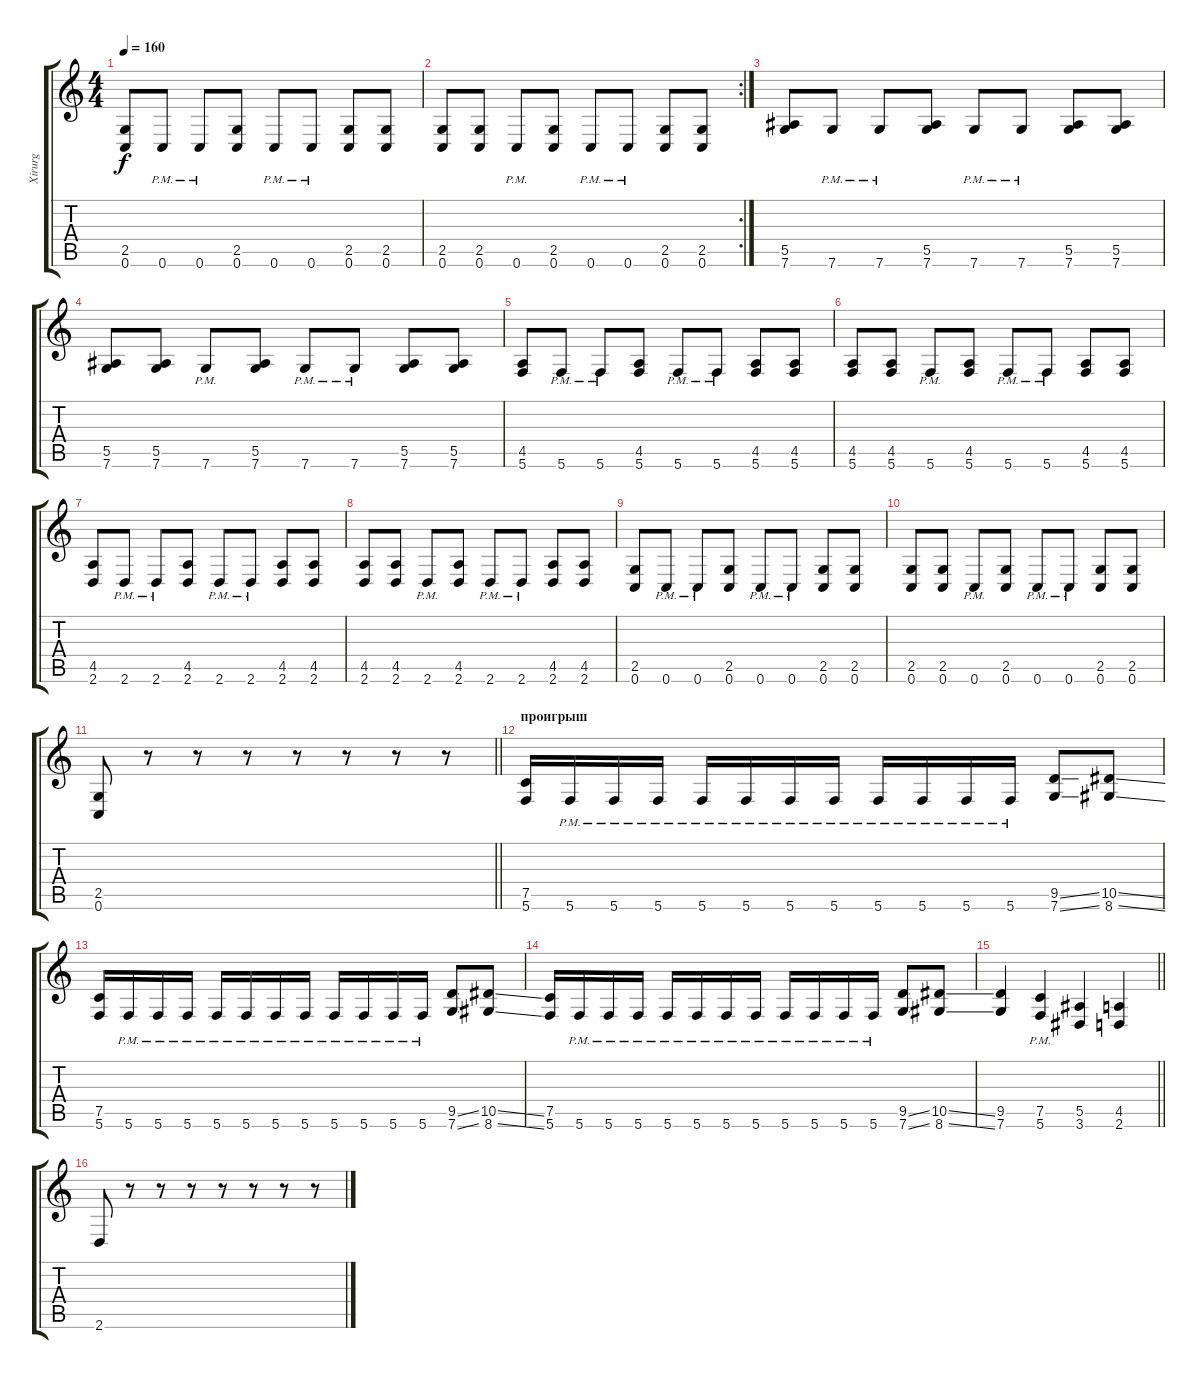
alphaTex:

\track ("Xirurg" "Xirurg") {instrument distortionguitar}
\staff {score tabs}
\tuning (C4 G3 Eb3 Bb2 F2 C2) {hide}
\ts (4 4)
\tempo 160
\clef g2
\ks c
(2.5 0.6).8{dy f} 0.6{pm}.8 0.6{pm}.8 (2.5 0.6).8 0.6{pm}.8 0.6{pm}.8 (2.5 0.6).8 (2.5 0.6).8 |
\rc 2
(2.5 0.6).8 (2.5 0.6).8 0.6{pm}.8 (2.5 0.6).8 0.6{pm}.8 0.6{pm}.8 (2.5 0.6).8 (2.5 0.6).8 |
(5.5 7.6).8 7.6{pm}.8 7.6{pm}.8 (5.5 7.6).8 7.6{pm}.8 7.6{pm}.8 (5.5 7.6).8 (5.5 7.6).8 |
(5.5 7.6).8 (5.5 7.6).8 7.6{pm}.8 (5.5 7.6).8 7.6{pm}.8 7.6{pm}.8 (5.5 7.6).8 (5.5 7.6).8 |
(4.5 5.6).8 5.6{pm}.8 5.6{pm}.8 (4.5 5.6).8 5.6{pm}.8 5.6{pm}.8 (4.5 5.6).8 (4.5 5.6).8 |
(4.5 5.6).8 (4.5 5.6).8 5.6{pm}.8 (4.5 5.6).8 5.6{pm}.8 5.6{pm}.8 (4.5 5.6).8 (4.5 5.6).8 |
(4.5 2.6).8 2.6{pm}.8 2.6{pm}.8 (4.5 2.6).8 2.6{pm}.8 2.6{pm}.8 (4.5 2.6).8 (4.5 2.6).8 |
(4.5 2.6).8 (4.5 2.6).8 2.6{pm}.8 (4.5 2.6).8 2.6{pm}.8 2.6{pm}.8 (4.5 2.6).8 (4.5 2.6).8 |
(2.5 0.6).8 0.6{pm}.8 0.6{pm}.8 (2.5 0.6).8 0.6{pm}.8 0.6{pm}.8 (2.5 0.6).8 (2.5 0.6).8 |
(2.5 0.6).8 (2.5 0.6).8 0.6{pm}.8 (2.5 0.6).8 0.6{pm}.8 0.6{pm}.8 (2.5 0.6).8 (2.5 0.6).8 |
\barLineRight lightlight
(2.5 0.6).8 r.8 r.8 r.8 r.8 r.8 r.8 r.8 |
\section ("" "проигрыш")
(7.5 5.6).16 5.6{pm}.16 5.6{pm}.16 5.6{pm}.16 5.6{pm}.16 5.6{pm}.16 5.6{pm}.16 5.6{pm}.16 5.6{pm}.16 5.6{pm}.16 5.6{pm}.16 5.6{pm}.16 (9.5{ss} 7.6{ss}).8 (10.5{ss} 8.6{ss}).8 |
(7.5 5.6).16 5.6{pm}.16 5.6{pm}.16 5.6{pm}.16 5.6{pm}.16 5.6{pm}.16 5.6{pm}.16 5.6{pm}.16 5.6{pm}.16 5.6{pm}.16 5.6{pm}.16 5.6{pm}.16 (9.5{ss} 7.6{ss}).8 (10.5{ss} 8.6{ss}).8 |
(7.5 5.6).16 5.6{pm}.16 5.6{pm}.16 5.6{pm}.16 5.6{pm}.16 5.6{pm}.16 5.6{pm}.16 5.6{pm}.16 5.6{pm}.16 5.6{pm}.16 5.6{pm}.16 5.6{pm}.16 (9.5{ss} 7.6{ss}).8 (10.5{ss} 8.6{ss}).8 |
\barLineRight lightlight
(9.5 7.6).4 (7.5 5.6{pm}).4 (5.5 3.6).4 (4.5 2.6).4 |
2.6.8 r.8 r.8 r.8 r.8 r.8 r.8 r.8
